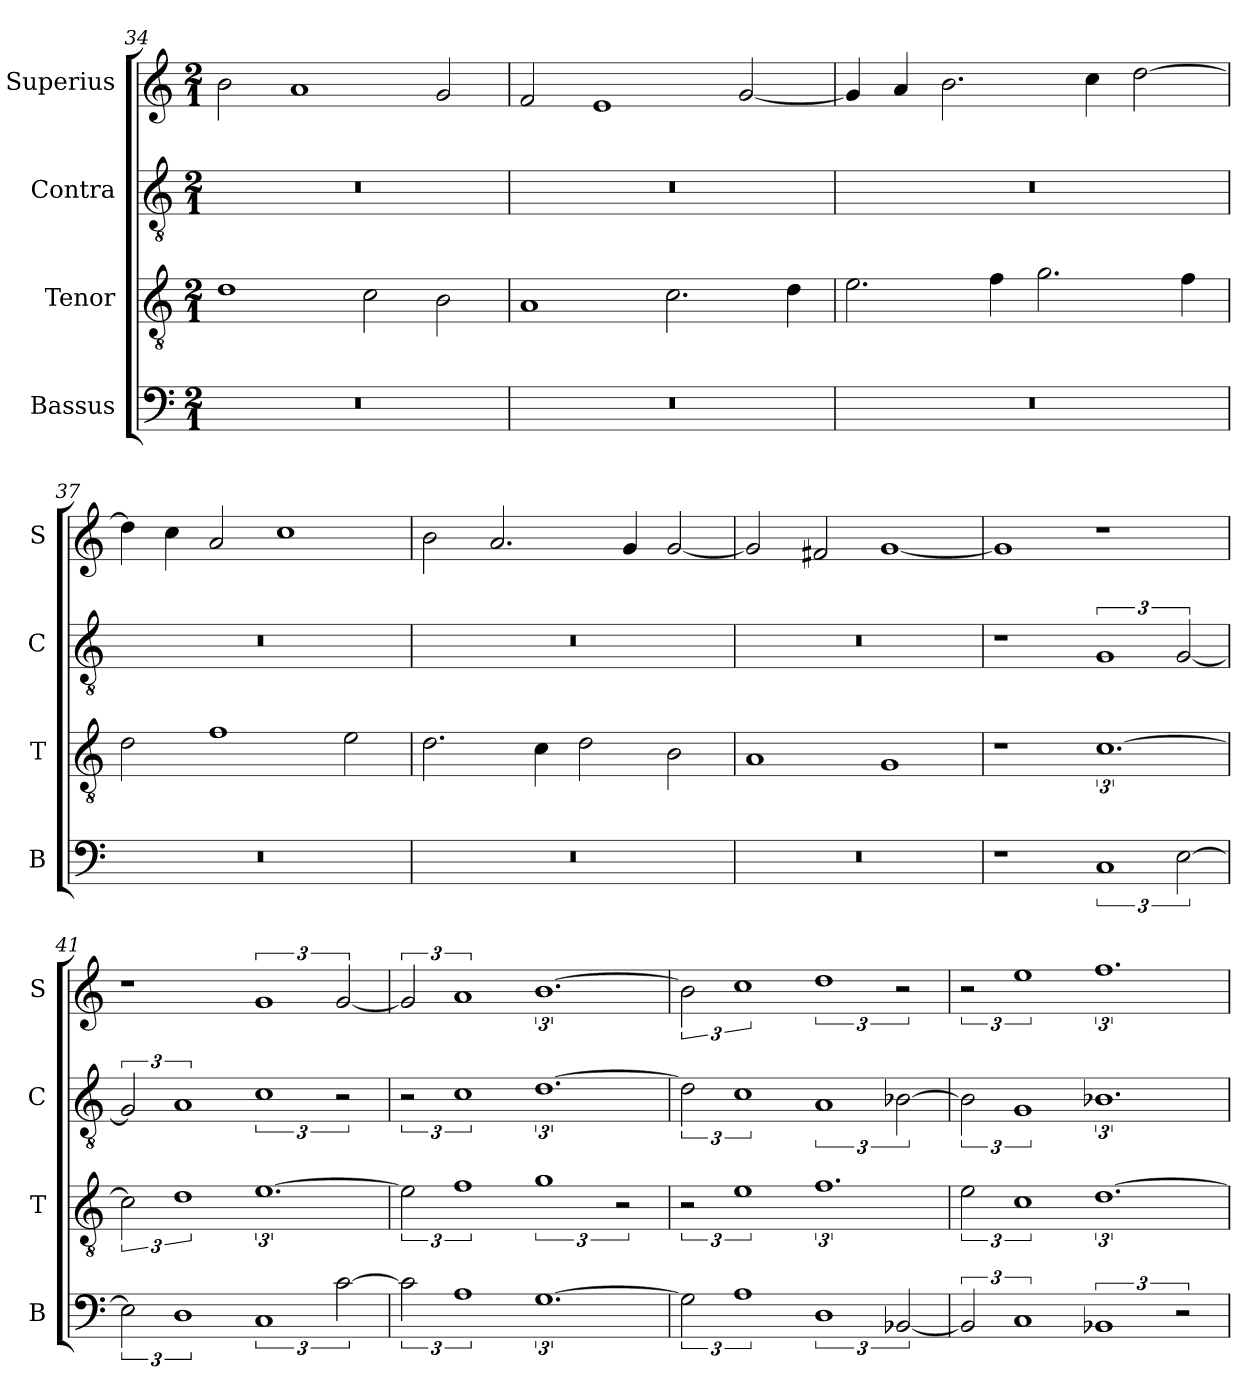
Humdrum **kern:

**kern	**kern	**kern	**kern
*part4	*part3	*part2	*part1
*staff4	*staff3	*staff2	*staff1
*I"Bassus	*I"Tenor	*I"Contra	*I"Superius
*I'B	*I'T	*I'C	*I'S
*clefF4	*clefGv2	*clefGv2	*clefG2
*k[]	*k[]	*k[]	*k[]
*M2/1	*M2/1	*M2/1	*M2/1
=34	=34	=34	=34
0r	1d	0r	2b\
.	.	.	1a
.	2c\	.	.
.	2B\	.	2g/
=35	=35	=35	=35
0r	1A	0r	2f/
.	.	.	1e
.	2.c\	.	.
.	.	.	[2g/
.	4d\	.	.
=36	=36	=36	=36
0r	2.e\	0r	4g/]
.	.	.	4a/
.	.	.	2.b\
.	4f\	.	.
.	2.g\	.	.
.	.	.	4cc\
.	.	.	[2dd\
.	4f\	.	.
=37	=37	=37	=37
0r	2d\	0r	4dd\]
.	.	.	4cc\
.	1f	.	2a/
.	.	.	1cc
.	2e\	.	.
=38	=38	=38	=38
0r	2.d\	0r	2b\
.	.	.	2.a/
.	4c\	.	.
.	2d\	.	.
.	.	.	4g/
.	2B\	.	[2g/
=39	=39	=39	=39
0r	1A	0r	2g/]
.	.	.	2f#X/
.	1G	.	[1g
=40	=40	=40	=40
1r	1r	1r	1g]
3%2C	[3%2.c	3%2G	1r
[3E\	.	[3G/	.
=41	=41	=41	=41
3E\]	3c\]	3G/]	1r
3%2D	3%2d	3%2A	.
3%2C	[3%2.e	3%2c	3%2g
[3c\	.	3r	[3g/
=42	=42	=42	=42
3c\]	3e\]	3r	3g/]
3%2A	3%2f	3%2c	3%2a
[3%2.G	3%2g	[3%2.d	[3%2.b
.	3r	.	.
=43	=43	=43	=43
3G\]	3r	3d\]	3b\]
3%2A	3%2e	3%2c	3%2cc
3%2D	3%2.f	3%2A	3%2dd
[3BB-X/	.	[3B-X\	3r
=44	=44	=44	=44
3BB-/]	3e\	3B-\]	3r
3%2C	3%2c	3%2G	3%2ee
3%2BB-X	[3%2.d	3%2.B-X	3%2.ff
3r	.	.	.
=	=	=	=
*-	*-	*-	*-
